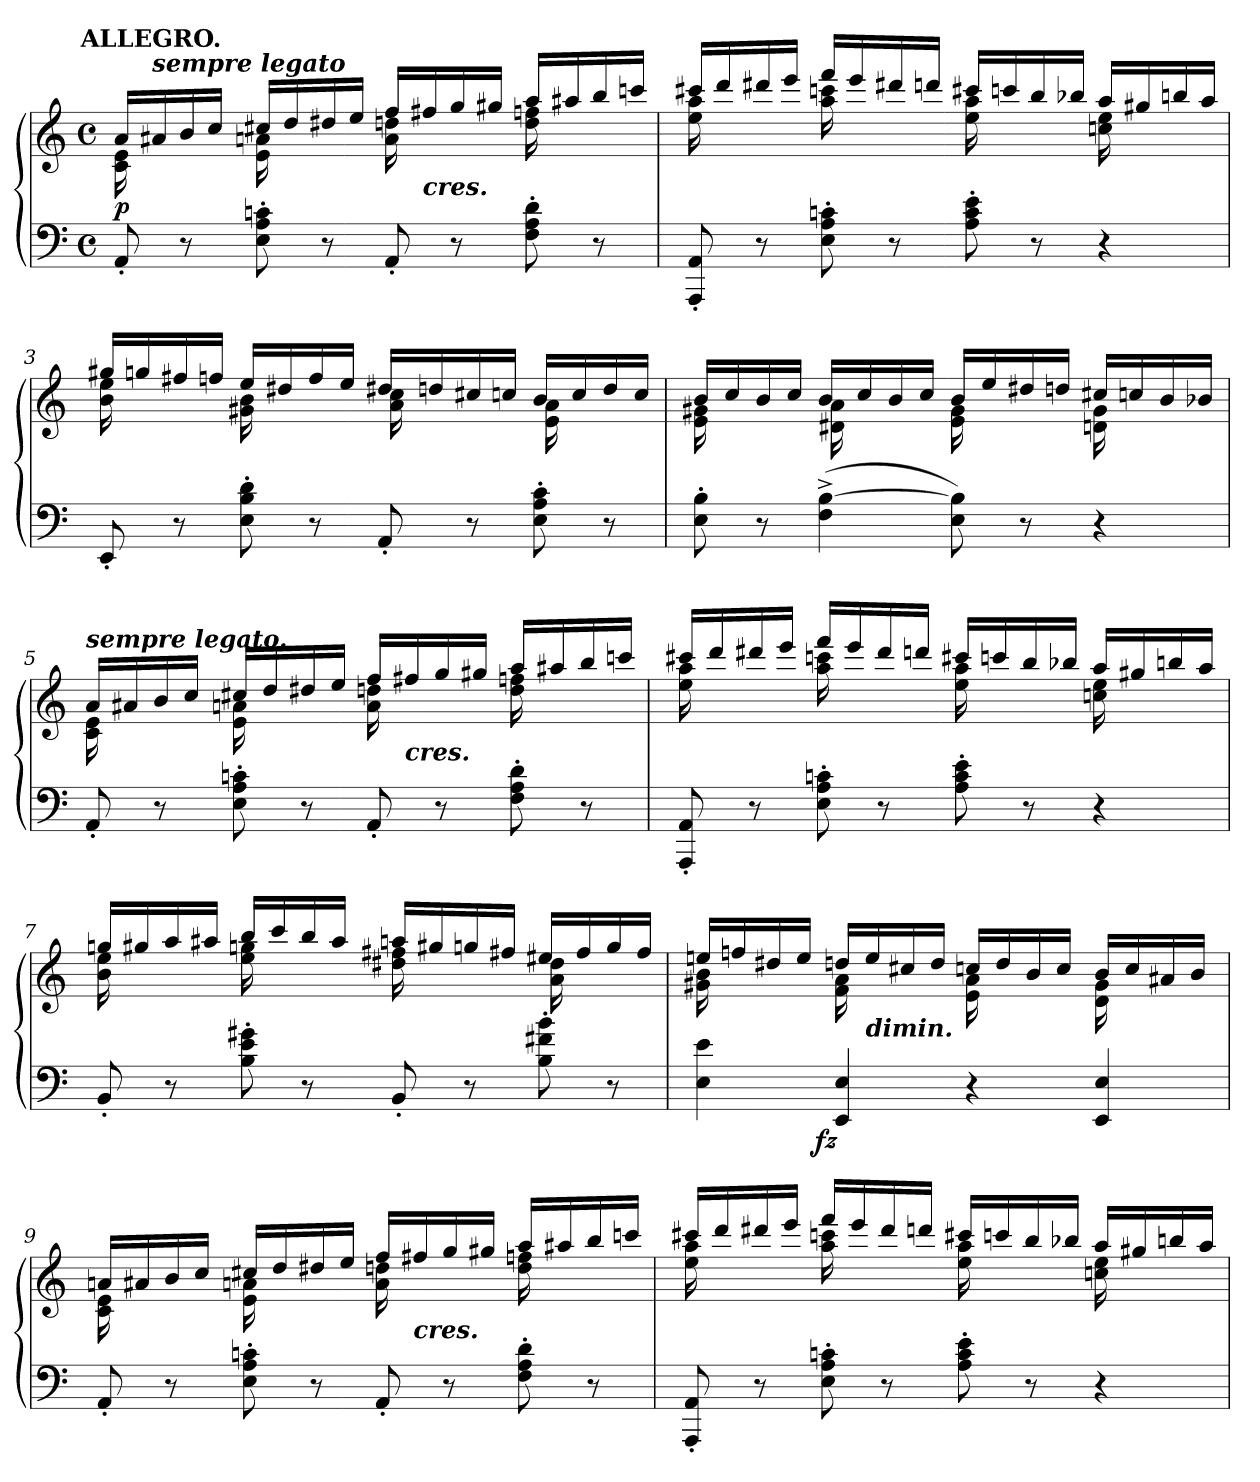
**kern	**kern	**dynam
*part1	*part1	*part1
*staff2	*staff1	*staff1/2
*clefF4	*clefG2	*
*k[]	*k[]	*
!!LO:TX:omd:t=ALLEGRO.
*M4/4	*M4/4	*
*met(c)	*met(c)	*
*MM144	*MM144	*
=1	=1	=1
*	*^	*
8AA'<	16aLL	16c 16e	p
!	!LO:TX:a:Bi:t=sempre legato	!	!
.	16a#X	8.rAyy	.
8r	16b	.	.
.	16ccJJ	.	.
8E'> 8A'> 8cn'>	16cc#XLL	16e 16an	.
.	16dd	8.rcyy	.
8r	16dd#X	.	.
.	16eeJJ	.	.
8AA'<	16ffLL	16a 16ddn	.
!	!LO:TX:c:Bi:t=cres.	!	!
.	16ff#X	8.reyy	.
8r	16gg	.	.
.	16gg#XJJ	.	.
8F'> 8A'> 8d'>	16aaLL	16dd 16ffn	.
.	16aa#X	8.reyy	.
8r	16bb	.	.
.	16cccnJJ	.	.
=2	=2	=2	=2
8AAA'< 8AA'<	16ccc#XLL	16ee 16aa	.
.	16ddd	8.rddyy	.
8r	16ddd#X	.	.
.	16eeeJJ	.	.
8E'> 8A'> 8cn'>	16fffLL	16aa 16cccn	.
.	16eee	8.rddyy	.
8r	16ddd#X	.	.
.	16dddnJJ	.	.
8A'> 8c'> 8e'>	16ccc#XLL	16ee 16aa	.
.	16cccn	8.ryy	.
8r	16bb	.	.
.	16bb-XJJ	.	.
4r	16aaLL	16ccn 16ee	.
.	16gg#X	8.ryy	.
.	16bbn	.	.
.	16aaJJ	.	.
=3	=3	=3	=3
8EE'<	16gg#XLL	16b 16ee	.
.	16ggn	8.reyy	.
8r	16ff#X	.	.
.	16ffnJJ	.	.
8E'> 8B'> 8d'>	16eeLL	16g#X 16b	.
.	16dd#X	8.rcyy	.
8r	16ff	.	.
.	16eeJJ	.	.
8AA'<	16dd#XLL	16a 16cc	.
.	16ddn	8.rcyy	.
8r	16cc#X	.	.
.	16ccnJJ	.	.
8E'> 8A'> 8c'>	16bLL	16e 16a	.
.	16cc	8.rcyy	.
8r	16dd	.	.
.	16ccJJ	.	.
=4	=4	=4	=4
8E'> 8B'>	16bLL	16e 16g#X	.
.	16cc	8.rcyy	.
8r	16b	.	.
.	16ccJJ	.	.
(<4F^> [4B^>	16bLL	16d#X 16a	.
.	16cc	8.rcyy	.
.	16b	.	.
.	16ccJJ	.	.
8E 8B])	16bLL	16e 16g#	.
.	16ee	8.rcyy	.
8r	16dd#X	.	.
.	16ddnJJ	.	.
4r	16cc#XLL	16dn 16g#	.
.	16ccn	8.rcyy	.
.	16b	.	.
.	16b-XJJ	.	.
=5	=5	=5	=5
!	!LO:TX:a:Bi:t=sempre legato.	!	!
8AA'<	16aLL	16c 16e	.
.	16a#X	8.rAyy	.
8r	16b	.	.
.	16ccJJ	.	.
8E'> 8A'> 8cn'>	16cc#XLL	16e 16an	.
.	16dd	8.rAyy	.
8r	16dd#X	.	.
.	16eeJJ	.	.
8AA'<	16ffLL	16a 16ddn	.
!	!LO:TX:c:Bi:t=cres.	!	!
.	16ff#X	8.rcyy	.
8r	16gg	.	.
.	16gg#XJJ	.	.
8F'> 8A'> 8d'>	16aaLL	16dd 16ffn	.
.	16aa#X	8.reyy	.
8r	16bb	.	.
.	16cccnJJ	.	.
=6	=6	=6	=6
8AAA' 8AA'	16ccc#XLL	16ee 16aa	.
.	16ddd	8.reyy	.
8r	16ddd#X	.	.
.	16eeeJJ	.	.
8E'> 8A'> 8cn'>	16fffLL	16aa 16cccn	.
.	16eee	8.ryy	.
8r	16ddd#	.	.
.	16dddnJJ	.	.
8A'> 8c'> 8e'>	16ccc#XLL	16ee 16aa	.
.	16cccn	8.reyy	.
8r	16bb	.	.
.	16bb-XJJ	.	.
4r	16aaLL	16ccn 16ee	.
.	16gg#X	8.rgyy	.
.	16bbn	.	.
.	16aaJJ	.	.
=7	=7	=7	=7
8BB'<	16ggnLL	16b 16ee	.
.	16gg#X	8.reyy	.
8r	16aa	.	.
.	16aa#XJJ	.	.
8B'> 8e'> 8g#X'>	16bbLL	16ee 16ggn	.
.	16ccc	8.ryy	.
8r	16bb	.	.
.	16aa#JJ	.	.
8BB'<	16aanLL	16dd#X 16ff#X	.
.	16gg#X	8.reyy	.
8r	16ggn	.	.
.	16ff#XJJ	.	.
8B'> 8f#X'> 8b'>	16ee#XLL	16a 16dd#	.
.	16ff#	8.rgyy	.
8r	16gg	.	.
.	16ff#JJ	.	.
=8	=8	=8	=8
*^	*	*	*
4E 4e	8..ryy	16eenLL	16g#X 16b	.
.	.	16ffn	8.rcyy	.
.	.	16dd#X	.	.
.	.	16eeJJ	.	.
!	!	!	!	!LO:DY:b=2
.	2ryy	.	.	fz
4EE 4E	.	16ddnLL	16f 16a	.
!	!	!LO:TX:c:Bi:t=dimin.	!	!
.	.	16ee	8.reyy	.
.	.	16cc#X	.	.
.	.	16ddJJ	.	.
4r	.	16ccnLL	16e 16a	.
.	.	16dd	8.rcyy	.
.	.	16b	.	.
.	.	16ccJJ	.	.
.	4ryy	.	.	.
4EE 4E	.	16bLL	16d 16g#	.
.	.	16cc	8.rcyy	.
.	.	16a#X	.	.
.	.	16bJJ	.	.
.	32ryy	.	.	.
*v	*v	*	*	*
=9	=9	=9	=9
8AA'<	16anLL	16c 16e	.
.	16a#X	8.rAyy	.
8r	16b	.	.
.	16ccJJ	.	.
8E'> 8A'> 8cn'>	16cc#XLL	16e 16an	.
.	16dd	8.rcyy	.
8r	16dd#X	.	.
.	16eeJJ	.	.
8AA'<	16ffLL	16a 16ddn	.
!	!LO:TX:c:Bi:t=cres.	!	!
.	16ff#X	8.rgyy	.
8r	16gg	.	.
.	16gg#XJJ	.	.
8F'> 8A'> 8d'>	16aaLL	16dd 16ffn	.
.	16aa#X	8.ryy	.
8r	16bb	.	.
.	16cccnJJ	.	.
=10	=10	=10	=10
8AAA'< 8AA'<	16ccc#XLL	16ee 16aa	.
.	16ddd	8.ryy	.
8r	16ddd#X	.	.
.	16eeeJJ	.	.
8E'> 8A'> 8cn'>	16fffLL	16aa 16cccn	.
.	16eee	8.rffyy	.
8r	16ddd#	.	.
.	16dddnJJ	.	.
8A'> 8c'> 8e'>	16ccc#XLL	16ee 16aa	.
.	16cccn	8.ryy	.
8r	16bb	.	.
.	16bb-XJJ	.	.
4r	16aaLL	16ccn 16ee	.
.	16gg#X	8.ryy	.
.	16bbn	.	.
.	16aaJJ	.	.
*	*v	*v	*
=	=	=
*-	*-	*-
